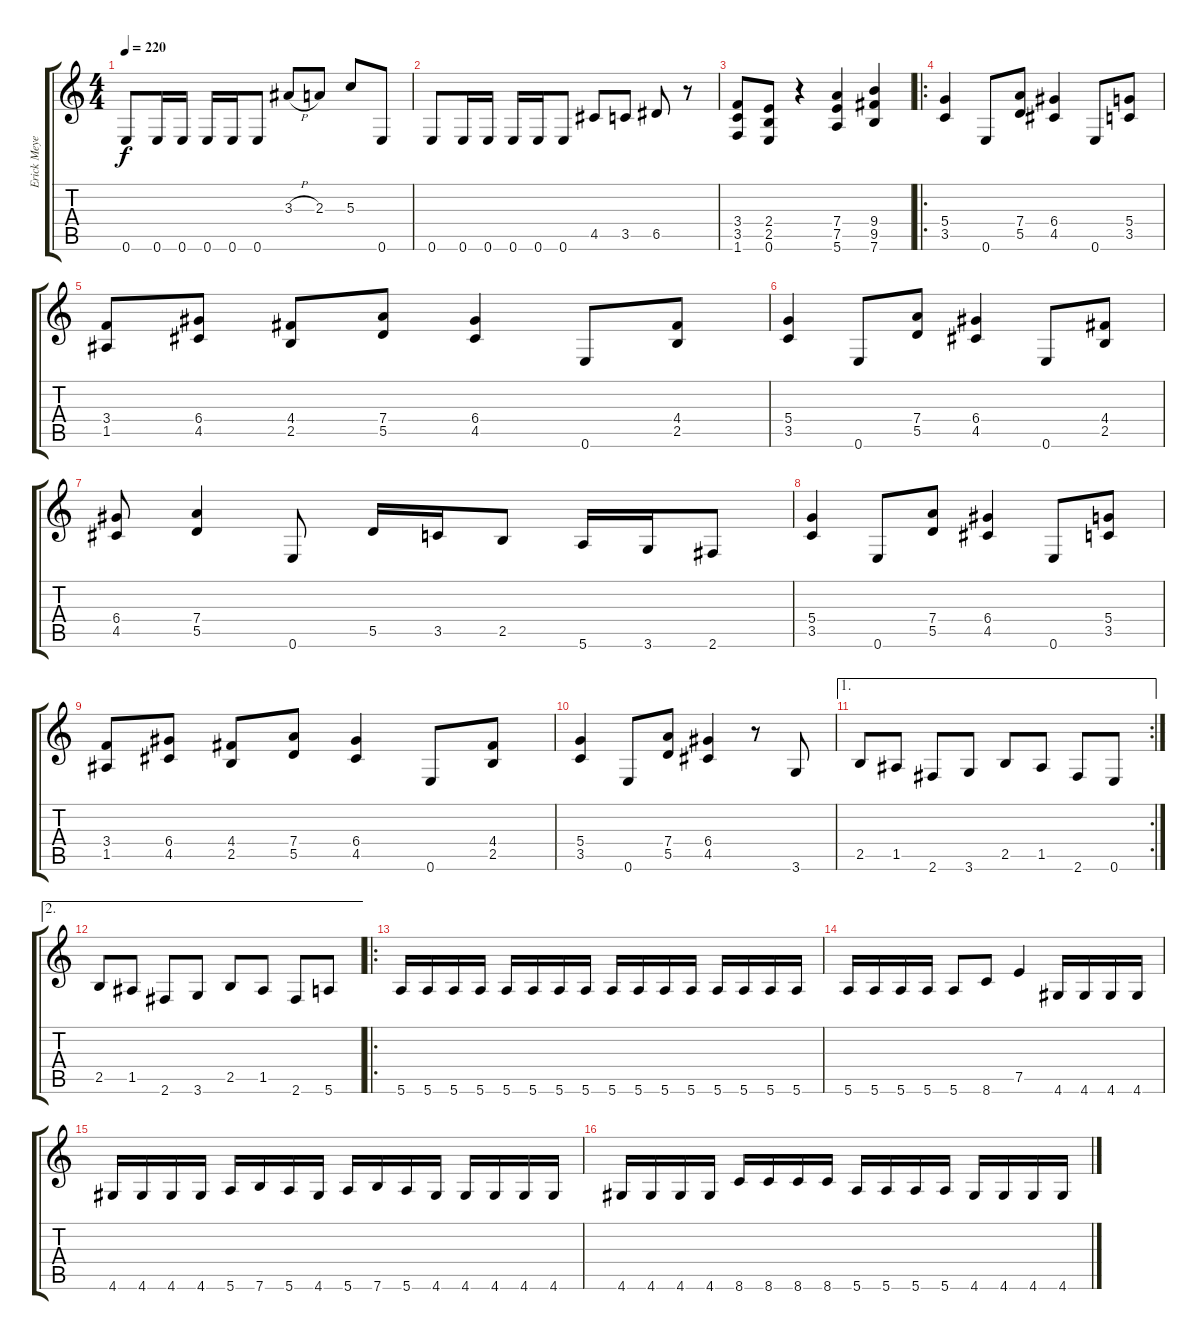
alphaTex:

\track ("Erick Meyer" "Erick Meye") {instrument distortionguitar}
\staff {score tabs}
\tuning (E4 B3 G3 D3 A2 E2) {hide}
\ts (4 4)
\tempo 220
\clef g2
\ks c
0.6.8{dy f} 0.6.16 0.6.16 0.6.16 0.6.16 0.6.8 3.3{h}.8 2.3.8 5.3.8 0.6.8 |
0.6.8 0.6.16 0.6.16 0.6.16 0.6.16 0.6.8 4.5.8 3.5.8 6.5.8 r.8 |
(3.4 3.5 1.6).8 (2.4 2.5 0.6).8 r.4 (7.4 7.5 5.6).4 (9.4 9.5 7.6).4 |
\ro
(5.4 3.5).4 0.6.8 (7.4 5.5).8 (6.4 4.5).4 0.6.8 (5.4 3.5).8 |
(3.4 1.5).8 (6.4 4.5).8 (4.4 2.5).8 (7.4 5.5).8 (6.4 4.5).4 0.6.8 (4.4 2.5).8 |
(5.4 3.5).4 0.6.8 (7.4 5.5).8 (6.4 4.5).4 0.6.8 (4.4 2.5).8 |
(6.4 4.5).8 (7.4 5.5).4 0.6.8 5.5.16 3.5.16 2.5.8 5.6.16 3.6.16 2.6.8 |
(5.4 3.5).4 0.6.8 (7.4 5.5).8 (6.4 4.5).4 0.6.8 (5.4 3.5).8 |
(3.4 1.5).8 (6.4 4.5).8 (4.4 2.5).8 (7.4 5.5).8 (6.4 4.5).4 0.6.8 (4.4 2.5).8 |
(5.4 3.5).4 0.6.8 (7.4 5.5).8 (6.4 4.5).4 r.8 3.6.8 |
\ae 1
\rc 2
2.5.8 1.5.8 2.6.8 3.6.8 2.5.8 1.5.8 2.6.8 0.6.8 |
\ae 2
2.5.8 1.5.8 2.6.8 3.6.8 2.5.8 1.5.8 2.6.8 5.6.8 |
\ro
5.6.16 5.6.16 5.6.16 5.6.16 5.6.16 5.6.16 5.6.16 5.6.16 5.6.16 5.6.16 5.6.16 5.6.16 5.6.16 5.6.16 5.6.16 5.6.16 |
5.6.16 5.6.16 5.6.16 5.6.16 5.6.8 8.6.8 7.5.4 4.6.16 4.6.16 4.6.16 4.6.16 |
4.6.16 4.6.16 4.6.16 4.6.16 5.6.16 7.6.16 5.6.16 4.6.16 5.6.16 7.6.16 5.6.16 4.6.16 4.6.16 4.6.16 4.6.16 4.6.16 |
4.6.16 4.6.16 4.6.16 4.6.16 8.6.16 8.6.16 8.6.16 8.6.16 5.6.16 5.6.16 5.6.16 5.6.16 4.6.16 4.6.16 4.6.16 4.6.16
